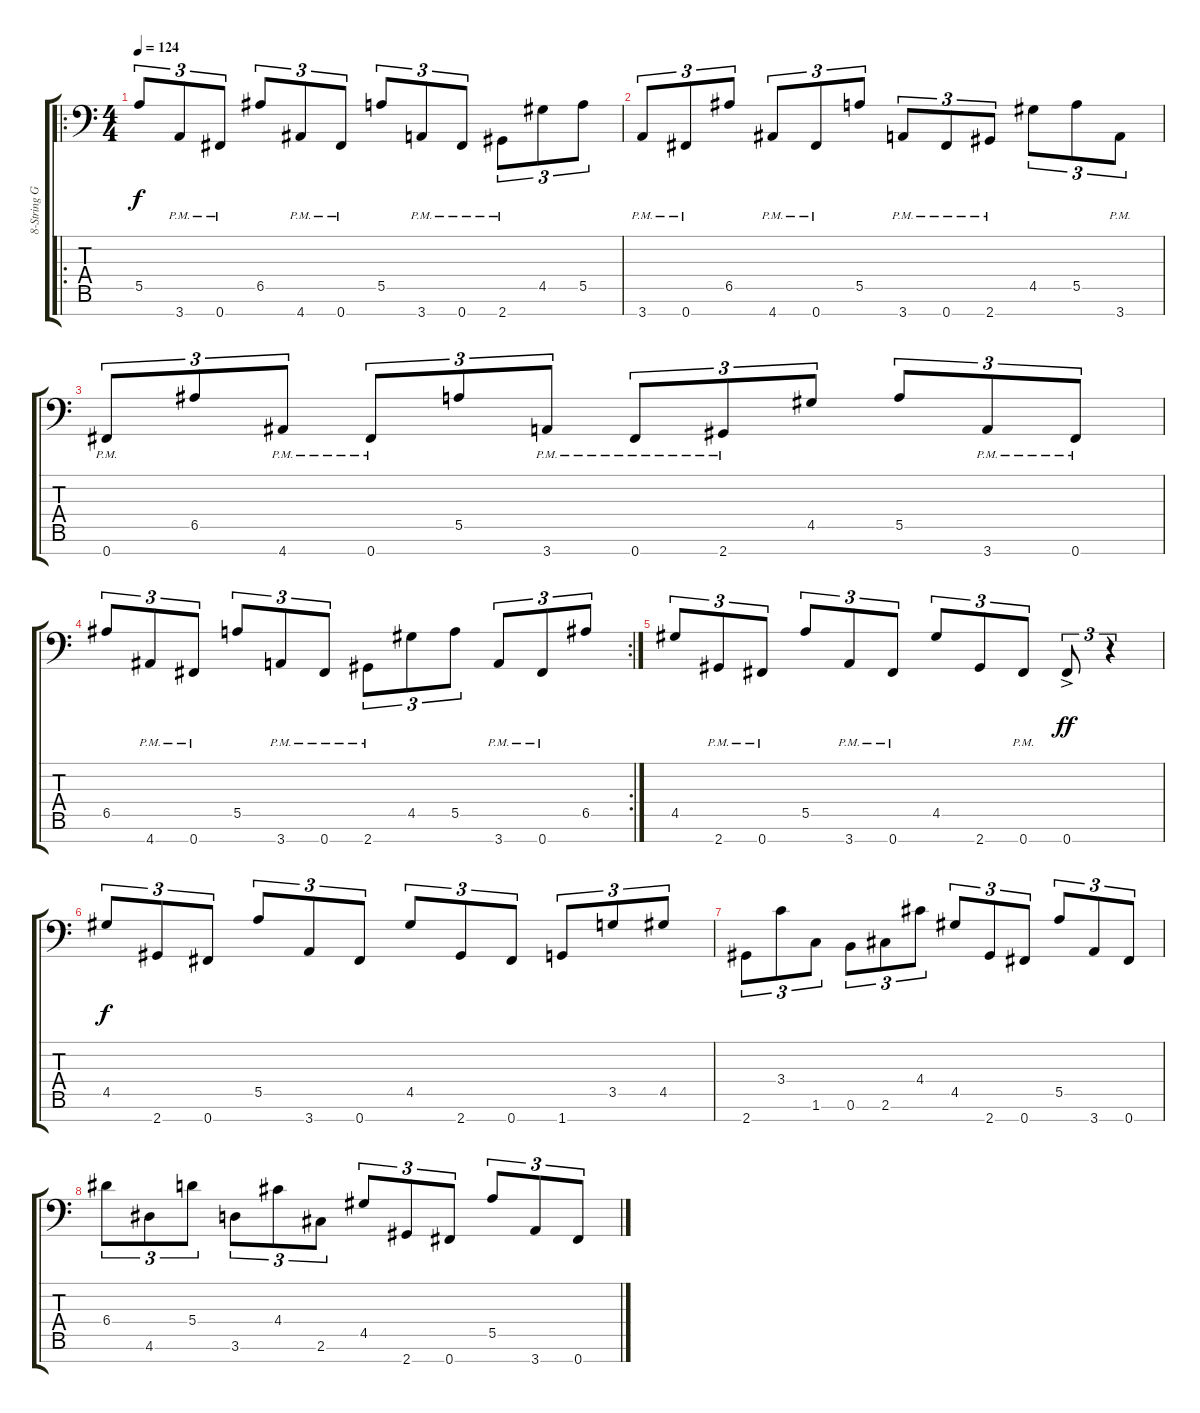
\track ("8-String Guitar (Low 7) 1" "8-String G") {instrument distortionguitar}
\staff {score tabs}
\tuning (B3 G3 D3 A2 E2 B1 Gb1) {hide}
\ro
\ts (4 4)
\tempo 124
\clef f4
\ks c
5.5.8{tu (3 2) dy f} 3.7{pm}.8{tu (3 2)} 0.7{pm}.8{tu (3 2)} 6.5.8{tu (3 2)} 4.7{pm}.8{tu (3 2)} 0.7{pm}.8{tu (3 2)} 5.5.8{tu (3 2)} 3.7{pm}.8{tu (3 2)} 0.7{pm}.8{tu (3 2)} 2.7{pm}.8{tu (3 2)} 4.5.8{tu (3 2)} 5.5.8{tu (3 2)} |
3.7{pm}.8{tu (3 2)} 0.7{pm}.8{tu (3 2)} 6.5.8{tu (3 2)} 4.7{pm}.8{tu (3 2)} 0.7{pm}.8{tu (3 2)} 5.5.8{tu (3 2)} 3.7{pm}.8{tu (3 2)} 0.7{pm}.8{tu (3 2)} 2.7{pm}.8{tu (3 2)} 4.5.8{tu (3 2)} 5.5.8{tu (3 2)} 3.7{pm}.8{tu (3 2)} |
0.7{pm}.8{tu (3 2)} 6.5.8{tu (3 2)} 4.7{pm}.8{tu (3 2)} 0.7{pm}.8{tu (3 2)} 5.5.8{tu (3 2)} 3.7{pm}.8{tu (3 2)} 0.7{pm}.8{tu (3 2)} 2.7{pm}.8{tu (3 2)} 4.5.8{tu (3 2)} 5.5.8{tu (3 2)} 3.7{pm}.8{tu (3 2)} 0.7{pm}.8{tu (3 2)} |
\rc 2
6.5.8{tu (3 2)} 4.7{pm}.8{tu (3 2)} 0.7{pm}.8{tu (3 2)} 5.5.8{tu (3 2)} 3.7{pm}.8{tu (3 2)} 0.7{pm}.8{tu (3 2)} 2.7{pm}.8{tu (3 2)} 4.5.8{tu (3 2)} 5.5.8{tu (3 2)} 3.7{pm}.8{tu (3 2)} 0.7{pm}.8{tu (3 2)} 6.5.8{tu (3 2)} |
4.5.8{tu (3 2)} 2.7{pm}.8{tu (3 2)} 0.7{pm}.8{tu (3 2)} 5.5.8{tu (3 2)} 3.7{pm}.8{tu (3 2)} 0.7{pm}.8{tu (3 2)} 4.5.8{tu (3 2)} 2.7.8{tu (3 2)} 0.7{pm}.8{tu (3 2)} 0.7{ac}.8{tu (3 2) dy ff} r.4{tu (3 2)} |
4.5.8{tu (3 2) dy f} 2.7.8{tu (3 2)} 0.7.8{tu (3 2)} 5.5.8{tu (3 2)} 3.7.8{tu (3 2)} 0.7.8{tu (3 2)} 4.5.8{tu (3 2)} 2.7.8{tu (3 2)} 0.7.8{tu (3 2)} 1.7.8{tu (3 2)} 3.5.8{tu (3 2)} 4.5.8{tu (3 2)} |
2.7.8{tu (3 2)} 3.4.8{tu (3 2)} 1.6.8{tu (3 2)} 0.6.8{tu (3 2)} 2.6.8{tu (3 2)} 4.4.8{tu (3 2)} 4.5.8{tu (3 2)} 2.7.8{tu (3 2)} 0.7.8{tu (3 2)} 5.5.8{tu (3 2)} 3.7.8{tu (3 2)} 0.7.8{tu (3 2)} |
6.4.8{tu (3 2)} 4.6.8{tu (3 2)} 5.4.8{tu (3 2)} 3.6.8{tu (3 2)} 4.4.8{tu (3 2)} 2.6.8{tu (3 2)} 4.5.8{tu (3 2)} 2.7.8{tu (3 2)} 0.7.8{tu (3 2)} 5.5.8{tu (3 2)} 3.7.8{tu (3 2)} 0.7.8{tu (3 2)}
